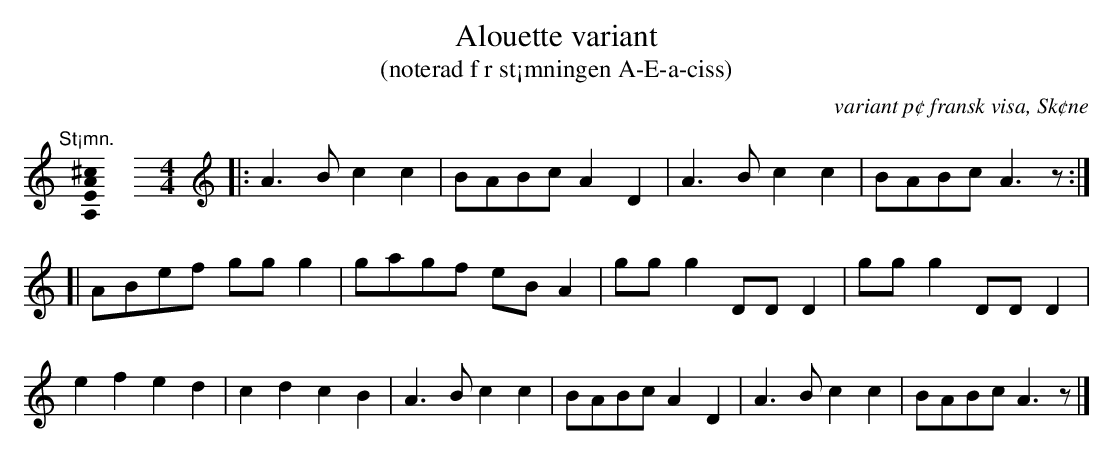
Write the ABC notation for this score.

X:1
T:Alouette variant
T:(noterad f r st¡mningen A-E-a-ciss)
O:variant p¢ fransk visa, Sk¢ne
U:o=+open+
M:none
K:A
[K:C]
"@-20,30 St¡mn."[A,EA^c]0 \
[M:4/4]\
[L:1/4]\
[K:C clef=treble]\
|: A>B cc | B/A/B/c/ AD | A>B cc | B/A/B/c/ A>z :|
[| A/B/e/f/ g/g/g | g/a/g/f/ e/B/A | g/g/g D/D/D | g/g/g D/D/D |
ef ed | cd cB | A>B cc | B/A/B/c/ AD | A>B cc | B/A/B/c/ A>z |]
